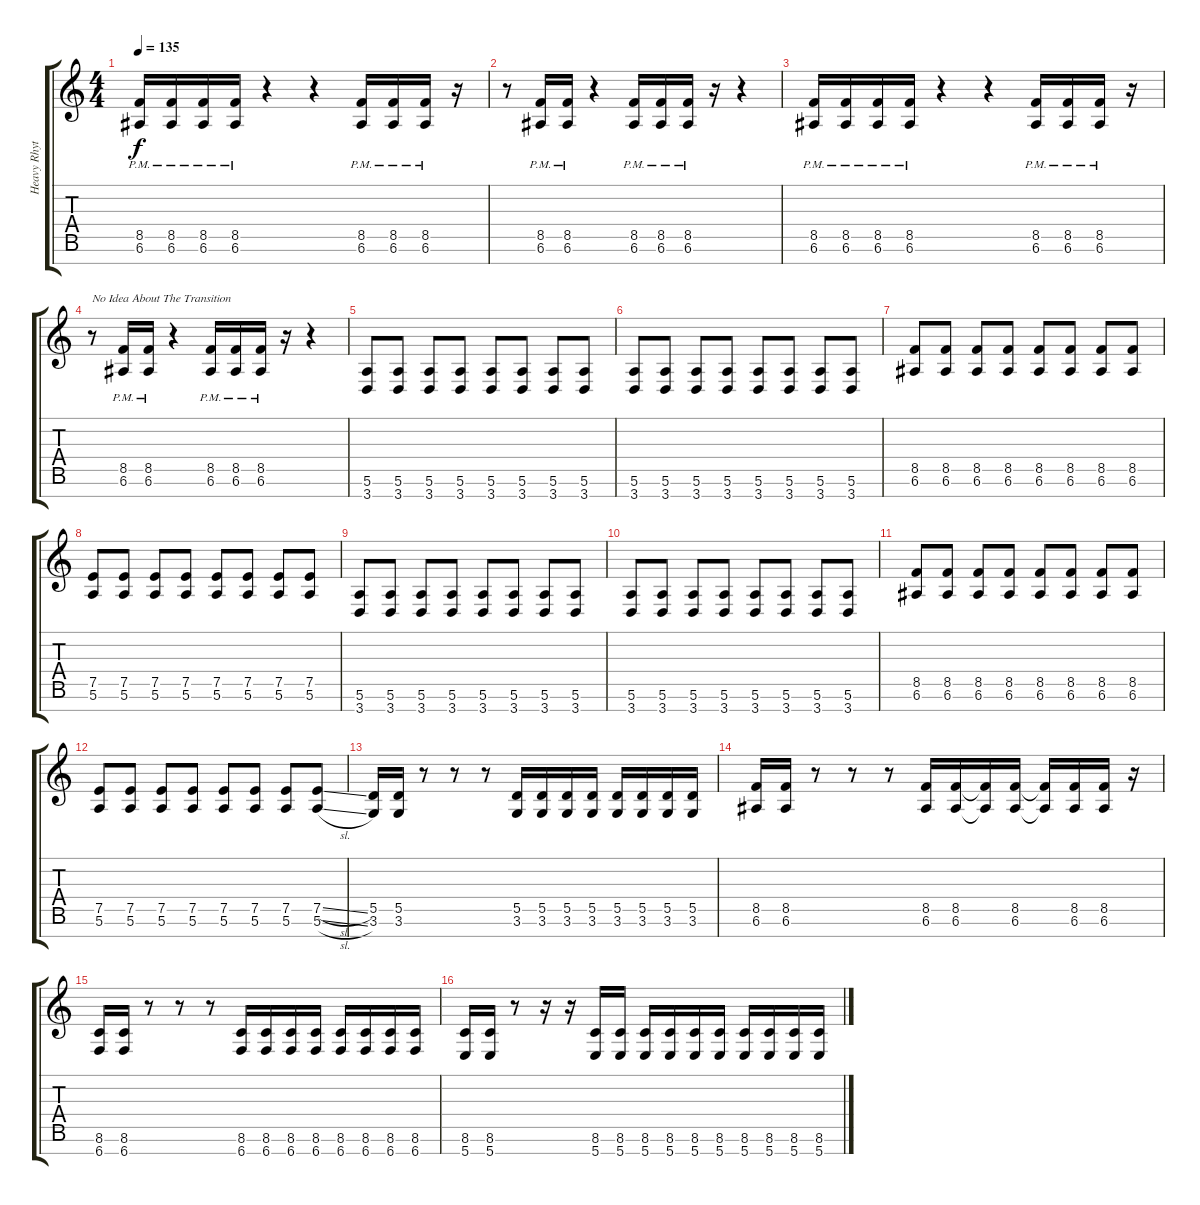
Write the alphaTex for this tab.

\track ("Heavy Rhythm" "Heavy Rhyt") {instrument overdrivenguitar}
\staff {score tabs}
\tuning (E4 B3 G3 D3 A2 E2 B1) {hide}
\ts (4 4)
\tempo 135
\clef g2
\ks c
(8.5{pm} 6.6{pm}).16{dy f} (8.5{pm} 6.6{pm}).16 (8.5{pm} 6.6{pm}).16 (8.5{pm} 6.6{pm}).16 r.4 r.4 (8.5{pm} 6.6{pm}).16 (8.5{pm} 6.6{pm}).16 (8.5{pm} 6.6{pm}).16 r.16 |
r.8 (8.5{pm} 6.6{pm}).16 (8.5{pm} 6.6{pm}).16 r.4 (8.5{pm} 6.6{pm}).16 (8.5{pm} 6.6{pm}).16 (8.5{pm} 6.6{pm}).16 r.16 r.4 |
(8.5{pm} 6.6{pm}).16 (8.5{pm} 6.6{pm}).16 (8.5{pm} 6.6{pm}).16 (8.5{pm} 6.6{pm}).16 r.4 r.4 (8.5{pm} 6.6{pm}).16 (8.5{pm} 6.6{pm}).16 (8.5{pm} 6.6{pm}).16 r.16 |
r.8{txt "No Idea About The Transition"} (8.5{pm} 6.6{pm}).16 (8.5{pm} 6.6{pm}).16 r.4 (8.5{pm} 6.6{pm}).16 (8.5{pm} 6.6{pm}).16 (8.5{pm} 6.6{pm}).16 r.16 r.4 |
(5.6 3.7).8 (5.6 3.7).8 (5.6 3.7).8 (5.6 3.7).8 (5.6 3.7).8 (5.6 3.7).8 (5.6 3.7).8 (5.6 3.7).8 |
(5.6 3.7).8 (5.6 3.7).8 (5.6 3.7).8 (5.6 3.7).8 (5.6 3.7).8 (5.6 3.7).8 (5.6 3.7).8 (5.6 3.7).8 |
(8.5 6.6).8 (8.5 6.6).8 (8.5 6.6).8 (8.5 6.6).8 (8.5 6.6).8 (8.5 6.6).8 (8.5 6.6).8 (8.5 6.6).8 |
(7.5 5.6).8 (7.5 5.6).8 (7.5 5.6).8 (7.5 5.6).8 (7.5 5.6).8 (7.5 5.6).8 (7.5 5.6).8 (7.5 5.6).8 |
(5.6 3.7).8 (5.6 3.7).8 (5.6 3.7).8 (5.6 3.7).8 (5.6 3.7).8 (5.6 3.7).8 (5.6 3.7).8 (5.6 3.7).8 |
(5.6 3.7).8 (5.6 3.7).8 (5.6 3.7).8 (5.6 3.7).8 (5.6 3.7).8 (5.6 3.7).8 (5.6 3.7).8 (5.6 3.7).8 |
(8.5 6.6).8 (8.5 6.6).8 (8.5 6.6).8 (8.5 6.6).8 (8.5 6.6).8 (8.5 6.6).8 (8.5 6.6).8 (8.5 6.6).8 |
(7.5 5.6).8 (7.5 5.6).8 (7.5 5.6).8 (7.5 5.6).8 (7.5 5.6).8 (7.5 5.6).8 (7.5 5.6).8 (7.5{sl} 5.6{sl}).8 |
(5.5 3.6).16{volume 16} (5.5 3.6).16 r.8 r.8 r.8 (5.5 3.6).16 (5.5 3.6).16 (5.5 3.6).16 (5.5 3.6).16 (5.5 3.6).16 (5.5 3.6).16 (5.5 3.6).16 (5.5 3.6).16 |
(8.5 6.6).16 (8.5 6.6).16 r.8 r.8 r.8 (8.5 6.6).16 (8.5 6.6).16 (8.5{t} 6.6{t}).16 (8.5 6.6).16 (8.5{t} 6.6{t}).16 (8.5 6.6).16 (8.5 6.6).16 r.16 |
(8.6 6.7).16 (8.6 6.7).16 r.8 r.8 r.8 (8.6 6.7).16 (8.6 6.7).16 (8.6 6.7).16 (8.6 6.7).16 (8.6 6.7).16 (8.6 6.7).16 (8.6 6.7).16 (8.6 6.7).16 |
(8.6 5.7).16 (8.6 5.7).16 r.8 r.16 r.16 (8.6 5.7).16 (8.6 5.7).16 (8.6 5.7).16 (8.6 5.7).16 (8.6 5.7).16 (8.6 5.7).16 (8.6 5.7).16 (8.6 5.7).16 (8.6 5.7).16 (8.6 5.7).16
